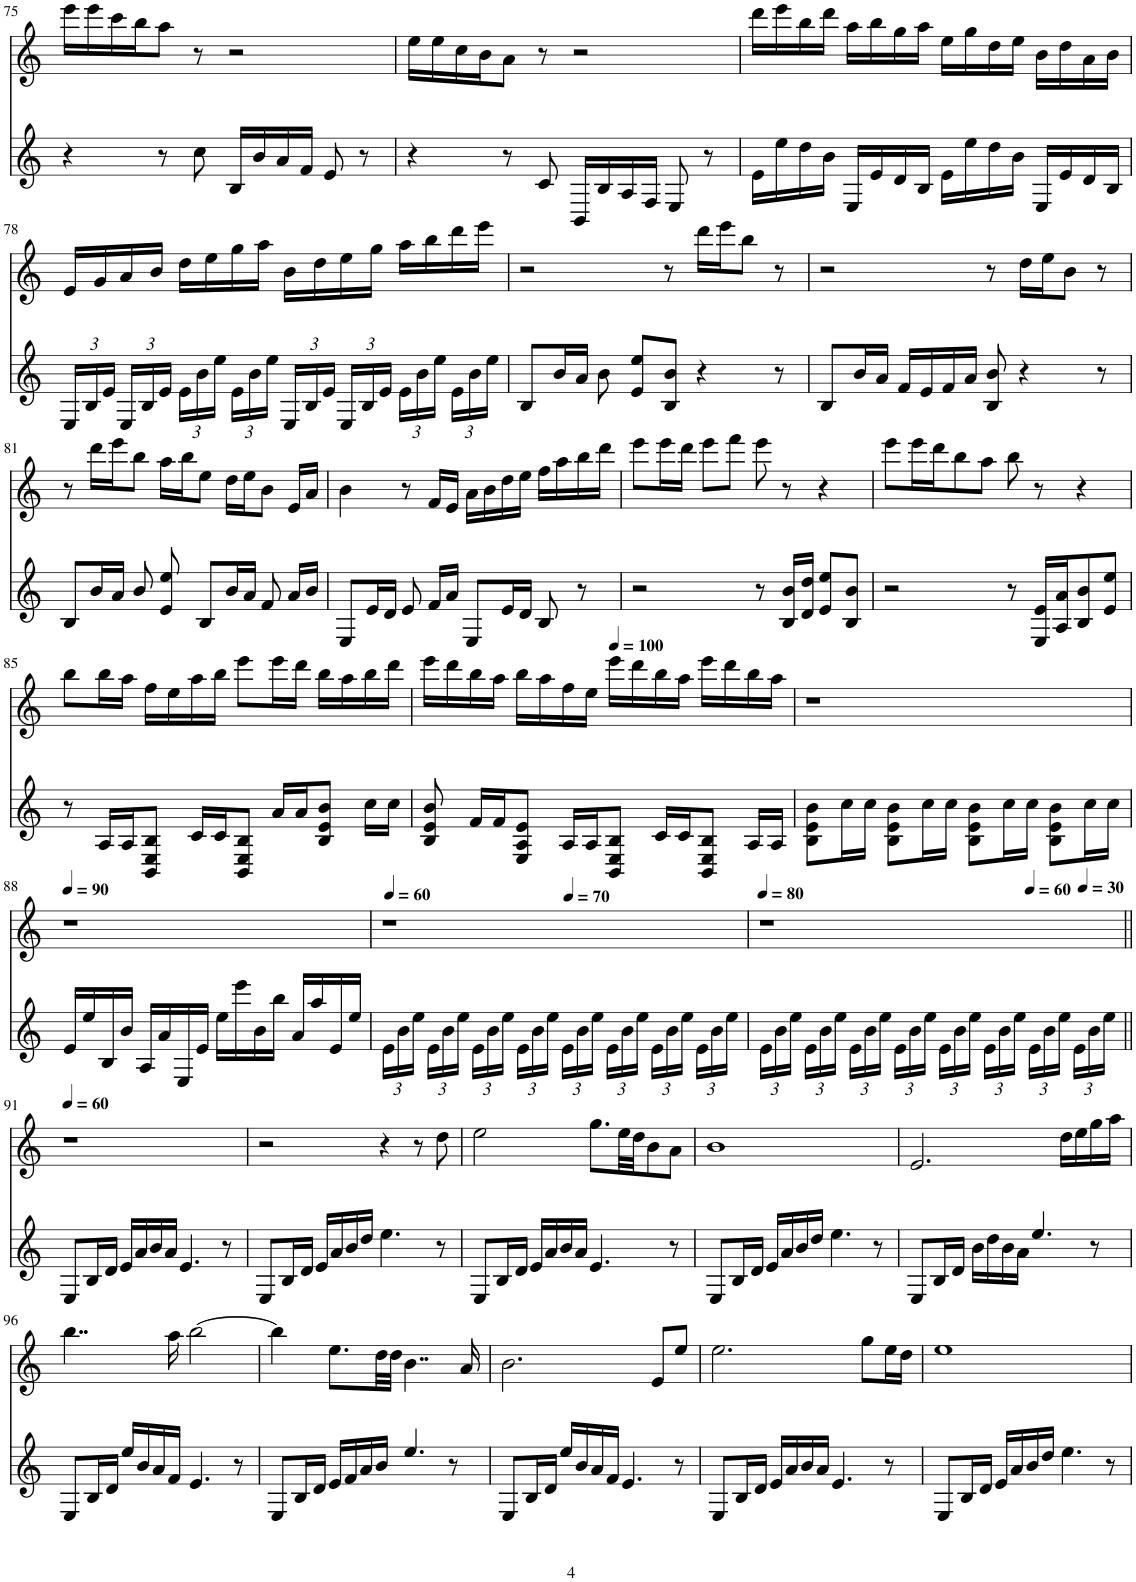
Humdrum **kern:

**kern	**kern
*part2	*part1
*staff2	*staff1
*I"琴	*I"尺八
!!LO:PB:g=z
*clefG2	*clefG2
*k[]	*k[]
*M4/4	*M4/4
*met(c)	*met(c)
=75	=75
4r	16eee\LL
.	16eee\
.	16ccc\
.	16bb\J
8r	8aa\J
8cc\	8r
16B/LL	2r
16b/	.
16a/	.
16f/JJ	.
8e/	.
8r	.
=76	=76
4r	16ee\LL
.	16ee\
.	16cc\
.	16b\J
8r	8a\J
8c/	8r
16BB/LL	2r
16B/	.
16A/	.
16F/JJ	.
8E/	.
8r	.
=77	=77
16e\LL	16ddd\LL
16ee\	16eee\
16dd\	16bb\
16b\JJ	16ddd\JJ
16E/LL	16aa\LL
16e/	16bb\
16d/	16gg\
16B/JJ	16aa\JJ
16e\LL	16ee\LL
16ee\	16gg\
16dd\	16dd\
16b\JJ	16ee\JJ
16E/LL	16b\LL
16e/	16dd\
16d/	16a\
16B/JJ	16b\JJ
!!LO:LB:g=z
=78	=78
*Xbrackettup	*
24E/LL	16e/LL
24B/	.
.	16g/
24e/JJ	.
24E/LL	16a/
24B/	.
.	16b/JJ
24e/JJ	.
24e\LL	16dd\LL
24b\	.
.	16ee\
24ee\JJ	.
24e\LL	16gg\
24b\	.
.	16aa\JJ
24ee\JJ	.
24E/LL	16b\LL
24B/	.
.	16dd\
24e/JJ	.
24E/LL	16ee\
24B/	.
.	16gg\JJ
24e/JJ	.
24e\LL	16aa\LL
24b\	.
.	16bb\
24ee\JJ	.
24e\LL	16ddd\
24b\	.
.	16eee\JJ
24ee\JJ	.
=79	=79
8B/L	2r
16b/L	.
16a/JJ	.
8b\	.
8e/ 8ee/L	.
8B/ 8b/J	8r
4r	16ddd\LL
.	16eee\J
.	8bb\J
8r	8r
=80	=80
8B/L	2r
16b/L	.
16a/JJ	.
16f/LL	.
16e/	.
16f/	.
16a/JJ	.
8B/ 8b/	8r
4r	16dd\LL
.	16ee\J
.	8b\J
8r	8r
!!LO:LB:g=z
=81	=81
8B/L	8r
16b/L	16ddd\LL
16a/JJ	16eee\J
8b/	8bb\J
8e/ 8ee/	16aa\LL
.	16bb\J
8B/L	8ee\J
16b/L	16dd\LL
16a/JJ	16ee\J
8f/	8b\J
16a/LL	16e/LL
16b/JJ	16a/JJ
=82	=82
8E/L	4b\
16e/L	.
16d/JJ	.
8e/	8r
16f/LL	16f/LL
16a/JJ	16e/JJ
8E/L	16a\LL
.	16b\
16e/L	16dd\
16d/JJ	16ee\JJ
8B/	16ff\LL
.	16aa\
8r	16bb\
.	16ddd\JJ
=83	=83
2r	8eee\L
.	16eee\L
.	16ddd\JJ
.	8eee\L
.	8fff\J
8r	8eee\
16B/ 16b/LL	8r
16d/ 16dd/JJ	.
8e/ 8ee/L	4r
8B/ 8b/J	.
=84	=84
2r	8eee\L
.	16eee\L
.	16ddd\J
.	8bb\
.	8aa\J
8r	8bb\
16E/ 16e/LL	8r
16A/ 16a/J	.
8B/ 8b/	4r
8e/ 8ee/J	.
!!LO:LB:g=z
=85	=85
8r	8bb\L
16A/LL	16bb\L
16A/J	16aa\JJ
8BB/ 8E/ 8B/J	16ff\LL
.	16ee\
16c/LL	16aa\
16c/J	16bb\JJ
8BB/ 8E/ 8B/J	8eee\L
16a/LL	16eee\L
16a/J	16ddd\JJ
8B/ 8e/ 8b/J	16bb\LL
.	16aa\
16cc\LL	16bb\
16cc\JJ	16ddd\JJ
=86	=86
8B/ 8e/ 8b/	16eee\LL
.	16ddd\
16f/LL	16bb\
16f/J	16aa\JJ
8E/ 8A/ 8e/J	16bb\LL
.	16aa\
16A/LL	16ff\
16A/J	16ee\JJ
*	*MM100
8BB/ 8E/ 8B/J	16eee\LL
.	16ddd\
16c/LL	16bb\
16c/J	16aa\JJ
8BB/ 8E/ 8B/J	16eee\LL
.	16ddd\
16A/LL	16bb\
16A/JJ	16aa\JJ
=87	=87
8B\ 8e\ 8b\L	1r
16cc\L	.
16cc\JJ	.
8B\ 8e\ 8b\L	.
16cc\L	.
16cc\JJ	.
8B\ 8e\ 8b\L	.
16cc\L	.
16cc\JJ	.
8B\ 8e\ 8b\L	.
16cc\L	.
16cc\JJ	.
!!LO:LB:g=z
=88	=88
*	*MM90
16e/LL	1r
16ee/	.
16B/	.
16b/JJ	.
16A/LL	.
16a/	.
16E/	.
16e/JJ	.
16ee\LL	.
16eee\	.
16b\	.
16bb\JJ	.
16a/LL	.
16aa/	.
16e/	.
16ee/JJ	.
=89	=89
*	*MM60
*	*^
24e\LL	1r	2ryy
24b\	.	.
24ee\JJ	.	.
24e\LL	.	.
24b\	.	.
24ee\JJ	.	.
24e\LL	.	.
24b\	.	.
24ee\JJ	.	.
24e\LL	.	.
24b\	.	.
24ee\JJ	.	.
*	*MM70	*
24e\LL	.	2ryy
24b\	.	.
24ee\JJ	.	.
24e\LL	.	.
24b\	.	.
24ee\JJ	.	.
24e\LL	.	.
24b\	.	.
24ee\JJ	.	.
24e\LL	.	.
24b\	.	.
24ee\JJ	.	.
*	*v	*v
=90	=90
*	*MM80
*	*^
*	*	*^
24e\LL	1r	2.ryy	2..ryy
24b\	.	.	.
24ee\JJ	.	.	.
24e\LL	.	.	.
24b\	.	.	.
24ee\JJ	.	.	.
24e\LL	.	.	.
24b\	.	.	.
24ee\JJ	.	.	.
24e\LL	.	.	.
24b\	.	.	.
24ee\JJ	.	.	.
24e\LL	.	.	.
24b\	.	.	.
24ee\JJ	.	.	.
24e\LL	.	.	.
24b\	.	.	.
24ee\JJ	.	.	.
*	*MM60	*	*
24e\LL	.	4ryy	.
24b\	.	.	.
24ee\JJ	.	.	.
*	*MM30	*	*
24e\LL	.	.	8ryy
24b\	.	.	.
24ee\JJ	.	.	.
*	*v	*v	*v
!!LO:LB:g=z
=91||	=91||
*	*MM60
8E/L	1r
16B/L	.
16d/JJ	.
16e/LL	.
16a/	.
16b/	.
16a/JJ	.
4.e/	.
8r	.
=92	=92
8E/L	2r
16B/L	.
16d/JJ	.
16e/LL	.
16a/	.
16b/	.
16dd/JJ	.
4.ee\	4r
.	8r
8r	8dd\
=93	=93
8E/L	2ee\
16B/L	.
16d/JJ	.
16e/LL	.
16a/	.
16b/	.
16a/JJ	.
4.e/	8.gg\L
.	32ee\LL
.	32dd\JJ
.	8b\
8r	8a\J
=94	=94
8E/L	1b
16B/L	.
16d/JJ	.
16e/LL	.
16a/	.
16b/	.
16dd/JJ	.
4.ee\	.
8r	.
=95	=95
8E/L	2.e/
16B/L	.
16d/JJ	.
16b\LL	.
16dd\	.
16b\	.
16a\JJ	.
4.ee/	.
.	16dd\LL
.	16ee\
8r	16gg\
.	16aa\JJ
!!LO:LB:g=z
=96	=96
8E/L	4..bb\
16B/L	.
16d/JJ	.
16ee/LL	.
16b/	.
16a/	.
16f/JJ	16aa\
4.e/	[2bb\
8r	.
=97	=97
8E/L	4bb\]
16B/L	.
16d/JJ	.
16e/LL	8.ee\L
16f/	.
16a/	.
16b/JJ	32dd\LL
.	32dd\JJJ
4.ee/	4..b\
8r	.
.	16a/
=98	=98
8E/L	2.b\
16B/L	.
16d/JJ	.
16ee/LL	.
16b/	.
16a/	.
16f/JJ	.
4.e/	.
.	8e/L
8r	8ee/J
=99	=99
8E/L	2.ee\
16B/L	.
16d/JJ	.
16e/LL	.
16a/	.
16b/	.
16a/JJ	.
4.e/	.
.	8gg\L
8r	16ee\L
.	16dd\JJ
=100	=100
8E/L	1ee
16B/L	.
16d/JJ	.
16e/LL	.
16a/	.
16b/	.
16dd/JJ	.
4.ee\	.
8r	.
=	=
*-	*-
